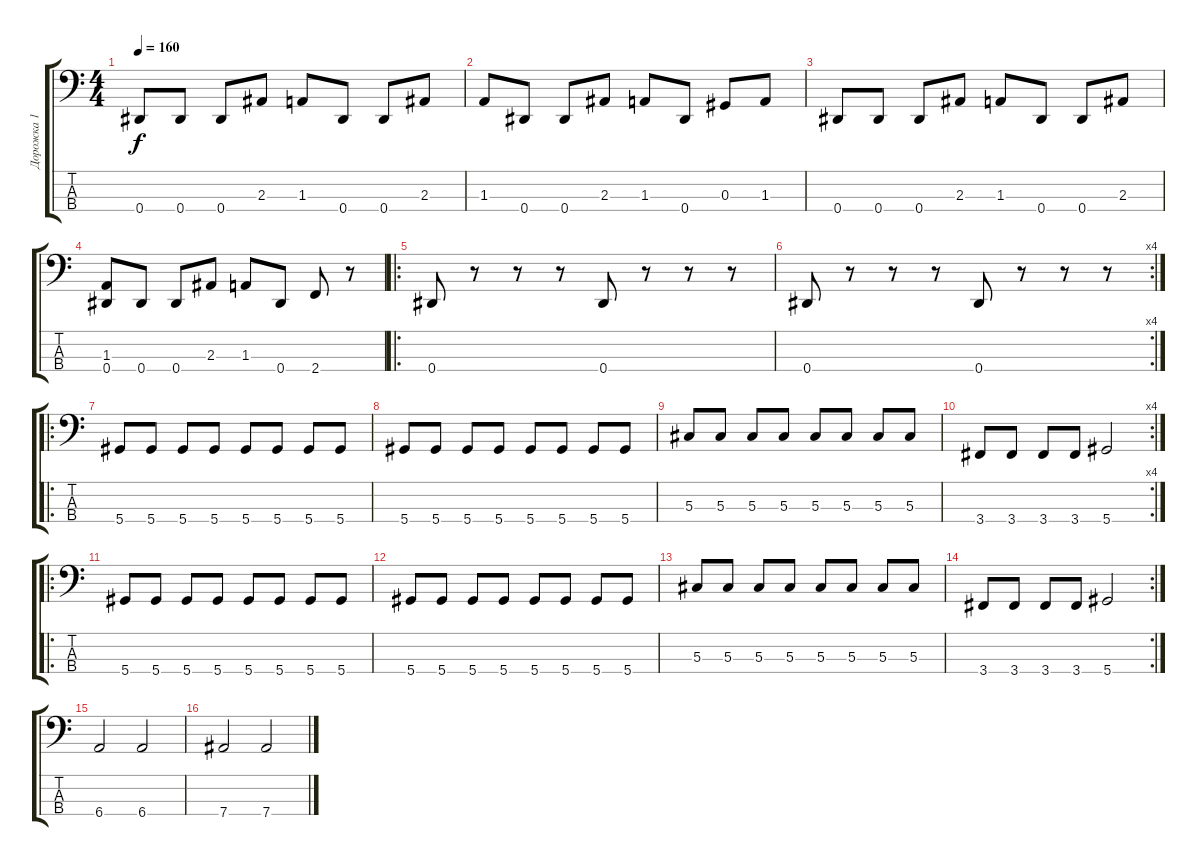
\track ("Дорожка 1" "Дорожка 1") {instrument electricbasspick}
\staff {score tabs}
\tuning (Gb2 Db2 Ab1 Eb1) {hide}
\ts (4 4)
\tempo 160
\clef f4
\ks c
0.4.8{dy f} 0.4.8 0.4.8 2.3.8 1.3.8 0.4.8 0.4.8 2.3.8 |
1.3.8 0.4.8 0.4.8 2.3.8 1.3.8 0.4.8 0.3.8 1.3.8 |
0.4.8 0.4.8 0.4.8 2.3.8 1.3.8 0.4.8 0.4.8 2.3.8 |
(1.3 0.4).8 0.4.8 0.4.8 2.3.8 1.3.8 0.4.8 2.4.8 r.8 |
\ro
0.4.8 r.8 r.8 r.8 0.4.8 r.8 r.8 r.8 |
\rc 4
0.4.8 r.8 r.8 r.8 0.4.8 r.8 r.8 r.8 |
\ro
5.4.8 5.4.8 5.4.8 5.4.8 5.4.8 5.4.8 5.4.8 5.4.8 |
5.4.8 5.4.8 5.4.8 5.4.8 5.4.8 5.4.8 5.4.8 5.4.8 |
5.3.8 5.3.8 5.3.8 5.3.8 5.3.8 5.3.8 5.3.8 5.3.8 |
\rc 4
3.4.8 3.4.8 3.4.8 3.4.8 5.4.2 |
\ro
5.4.8 5.4.8 5.4.8 5.4.8 5.4.8 5.4.8 5.4.8 5.4.8 |
5.4.8 5.4.8 5.4.8 5.4.8 5.4.8 5.4.8 5.4.8 5.4.8 |
5.3.8 5.3.8 5.3.8 5.3.8 5.3.8 5.3.8 5.3.8 5.3.8 |
\rc 2
3.4.8 3.4.8 3.4.8 3.4.8 5.4.2 |
6.4.2 6.4.2 |
7.4.2 7.4.2
